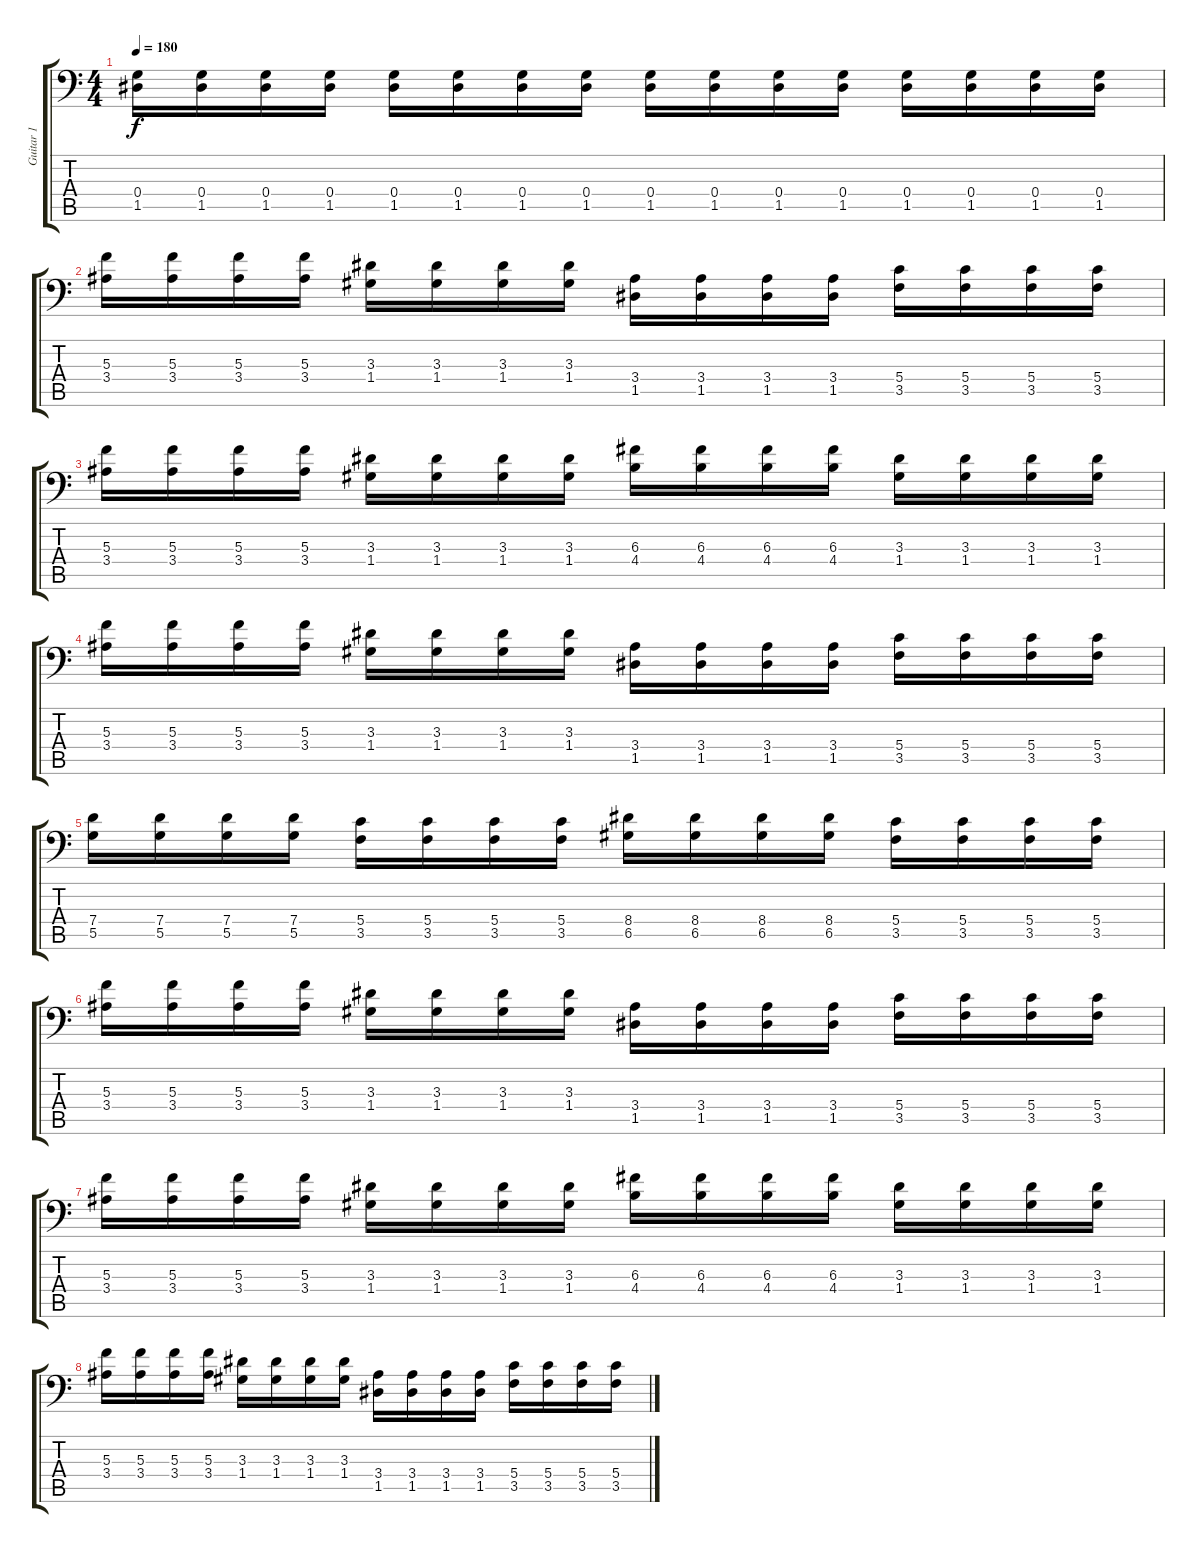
\track ("Guitar 1" "Guitar 1") {instrument overdrivenguitar}
\staff {score tabs}
\tuning (A3 E3 C3 G2 D2 A1) {hide}
\ts (4 4)
\tempo 180
\clef f4
\ks c
(0.4 1.5).16{dy f} (0.4 1.5).16 (0.4 1.5).16 (0.4 1.5).16 (0.4 1.5).16 (0.4 1.5).16 (0.4 1.5).16 (0.4 1.5).16 (0.4 1.5).16 (0.4 1.5).16 (0.4 1.5).16 (0.4 1.5).16 (0.4 1.5).16 (0.4 1.5).16 (0.4 1.5).16 (0.4 1.5).16 |
(5.3 3.4).16 (5.3 3.4).16 (5.3 3.4).16 (5.3 3.4).16 (3.3 1.4).16 (3.3 1.4).16 (3.3 1.4).16 (3.3 1.4).16 (3.4 1.5).16 (3.4 1.5).16 (3.4 1.5).16 (3.4 1.5).16 (5.4 3.5).16 (5.4 3.5).16 (5.4 3.5).16 (5.4 3.5).16 |
(5.3 3.4).16 (5.3 3.4).16 (5.3 3.4).16 (5.3 3.4).16 (3.3 1.4).16 (3.3 1.4).16 (3.3 1.4).16 (3.3 1.4).16 (6.3 4.4).16 (6.3 4.4).16 (6.3 4.4).16 (6.3 4.4).16 (3.3 1.4).16 (3.3 1.4).16 (3.3 1.4).16 (3.3 1.4).16 |
(5.3 3.4).16 (5.3 3.4).16 (5.3 3.4).16 (5.3 3.4).16 (3.3 1.4).16 (3.3 1.4).16 (3.3 1.4).16 (3.3 1.4).16 (3.4 1.5).16 (3.4 1.5).16 (3.4 1.5).16 (3.4 1.5).16 (5.4 3.5).16 (5.4 3.5).16 (5.4 3.5).16 (5.4 3.5).16 |
(7.4 5.5).16 (7.4 5.5).16 (7.4 5.5).16 (7.4 5.5).16 (5.4 3.5).16 (5.4 3.5).16 (5.4 3.5).16 (5.4 3.5).16 (8.4 6.5).16 (8.4 6.5).16 (8.4 6.5).16 (8.4 6.5).16 (5.4 3.5).16 (5.4 3.5).16 (5.4 3.5).16 (5.4 3.5).16 |
(5.3 3.4).16 (5.3 3.4).16 (5.3 3.4).16 (5.3 3.4).16 (3.3 1.4).16 (3.3 1.4).16 (3.3 1.4).16 (3.3 1.4).16 (3.4 1.5).16 (3.4 1.5).16 (3.4 1.5).16 (3.4 1.5).16 (5.4 3.5).16 (5.4 3.5).16 (5.4 3.5).16 (5.4 3.5).16 |
(5.3 3.4).16 (5.3 3.4).16 (5.3 3.4).16 (5.3 3.4).16 (3.3 1.4).16 (3.3 1.4).16 (3.3 1.4).16 (3.3 1.4).16 (6.3 4.4).16 (6.3 4.4).16 (6.3 4.4).16 (6.3 4.4).16 (3.3 1.4).16 (3.3 1.4).16 (3.3 1.4).16 (3.3 1.4).16 |
(5.3 3.4).16 (5.3 3.4).16 (5.3 3.4).16 (5.3 3.4).16 (3.3 1.4).16 (3.3 1.4).16 (3.3 1.4).16 (3.3 1.4).16 (3.4 1.5).16 (3.4 1.5).16 (3.4 1.5).16 (3.4 1.5).16 (5.4 3.5).16 (5.4 3.5).16 (5.4 3.5).16 (5.4 3.5).16
